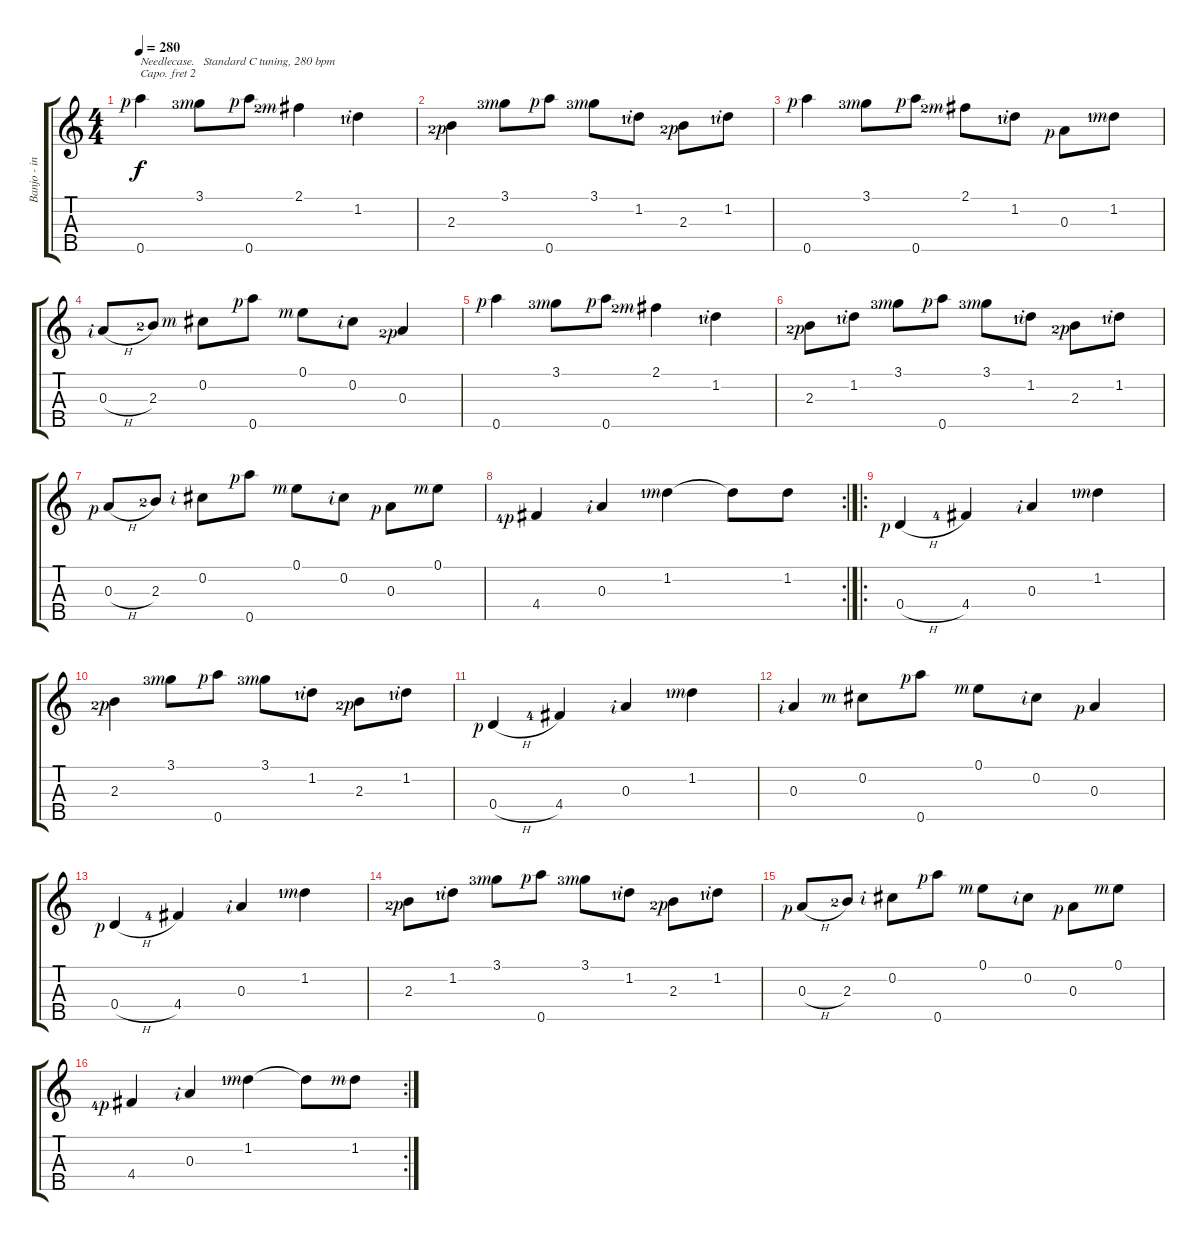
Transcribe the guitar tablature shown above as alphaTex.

\track ("Banjo - in the style of Sam McGee" "Banjo - in") {instrument banjo}
\staff {score tabs}
\capo 2
\tuning (D4 B3 G3 C3 G4) {hide}
\displaytranspose 12
\ts (4 4)
\tempo 280
\clef g2
\ks c
0.5{rf 1}.4{txt "Needlecase.   Standard C tuning, 280 bpm" dy f instrument banjo} 3.1{lf 4 rf 3}.8 0.5{rf 1}.8 2.1{lf 3 rf 3}.4 1.2{lf 2 rf 2}.4 |
2.3{lf 3 rf 1}.4 3.1{lf 4 rf 3}.8 0.5{rf 1}.8 3.1{lf 4 rf 3}.8 1.2{lf 2 rf 2}.8 2.3{lf 3 rf 1}.8 1.2{lf 2 rf 2}.8 |
0.5{rf 1}.4 3.1{lf 4 rf 3}.8 0.5{rf 1}.8 2.1{lf 3 rf 3}.8 1.2{lf 2 rf 2}.8 0.3{rf 1}.8 1.2{lf 2 rf 3}.8 |
0.3{h rf 2}.8 2.3{lf 3}.8 0.2{rf 3}.8 0.5{rf 1}.8 0.1{rf 3}.8 0.2{rf 2}.8 0.3{lf 3 rf 1}.4 |
0.5{rf 1}.4 3.1{lf 4 rf 3}.8 0.5{rf 1}.8 2.1{lf 3 rf 3}.4 1.2{lf 2 rf 2}.4 |
2.3{lf 3 rf 1}.8 1.2{lf 2 rf 2}.8 3.1{lf 4 rf 3}.8 0.5{rf 1}.8 3.1{lf 4 rf 3}.8 1.2{lf 2 rf 2}.8 2.3{lf 3 rf 1}.8 1.2{lf 2 rf 2}.8 |
0.3{h rf 1}.8 2.3{lf 3}.8 0.2{rf 2}.8 0.5{rf 1}.8 0.1{rf 3}.8 0.2{rf 2}.8 0.3{rf 1}.8 0.1{rf 3}.8 |
\rc 2
4.4{lf 5 rf 1}.4 0.3{rf 2}.4 1.2{lf 2 rf 3}.4 1.2{t}.8 1.2.8 |
\ro
0.4{h rf 1}.4 4.4{lf 5}.4 0.3{rf 2}.4 1.2{lf 2 rf 3}.4 |
2.3{lf 3 rf 1}.4 3.1{lf 4 rf 3}.8 0.5{rf 1}.8 3.1{lf 4 rf 3}.8 1.2{lf 2 rf 2}.8 2.3{lf 3 rf 1}.8 1.2{lf 2 rf 2}.8 |
0.4{h rf 1}.4 4.4{lf 5}.4 0.3{rf 2}.4 1.2{lf 2 rf 3}.4 |
0.3{rf 2}.4 0.2{rf 3}.8 0.5{rf 1}.8 0.1{rf 3}.8 0.2{rf 2}.8 0.3{rf 1}.4 |
0.4{h rf 1}.4 4.4{lf 5}.4 0.3{rf 2}.4 1.2{lf 2 rf 3}.4 |
2.3{lf 3 rf 1}.8 1.2{lf 2 rf 2}.8 3.1{lf 4 rf 3}.8 0.5{rf 1}.8 3.1{lf 4 rf 3}.8 1.2{lf 2 rf 2}.8 2.3{lf 3 rf 1}.8 1.2{lf 2 rf 2}.8 |
0.3{h rf 1}.8 2.3{lf 3}.8 0.2{rf 2}.8 0.5{rf 1}.8 0.1{rf 3}.8 0.2{rf 2}.8 0.3{rf 1}.8 0.1{rf 3}.8 |
\rc 2
4.4{lf 5 rf 1}.4 0.3{rf 2}.4 1.2{lf 2 rf 3}.4 1.2{t}.8 1.2{rf 3}.8
